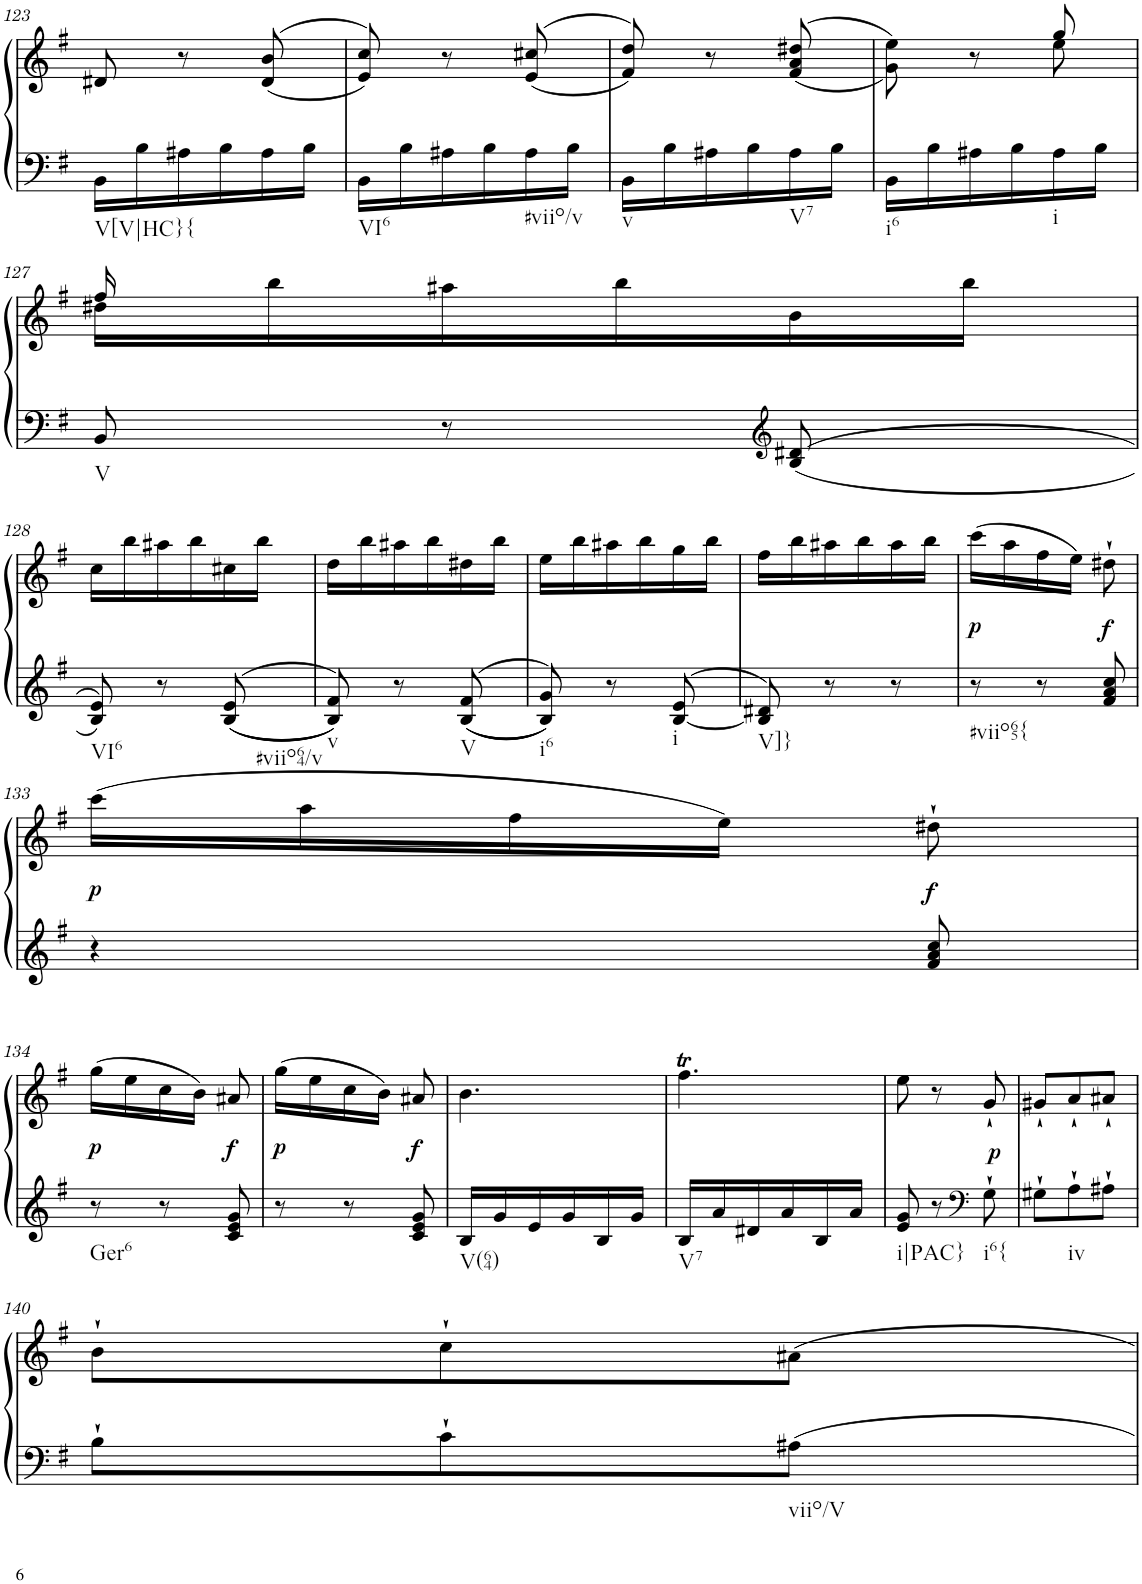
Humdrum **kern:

**kern	**kern	**dynam
*part1	*part1	*part1
*staff2	*staff1	*staff1/2
*I"Klavier linke Hand	*	*
!!LO:PB:g=z
*clefF4	*clefG2	*
*k[f#]	*k[f#]	*
*M3/8	*M3/8	*
=123	=123	=123
!LO:TX:b:t=V[V|HC}{	!	!
16BB\LL	8d#X/	.
16B\	.	.
16A#X\	8r	.
16B\	.	.
16A#\	(>(8d#/ 8b/	.
16B\JJ	.	.
=124	=124	=124
!LO:TX:b:t=VI6	!	!
16BB\LL	8e/ 8cc/))	.
16B\	.	.
16A#X\	8r	.
16B\	.	.
!LO:TX:b:t=#viio/v	!	!
16A#\	((>8e/ 8cc#X/	.
16B\JJ	.	.
=125	=125	=125
!LO:TX:b:t=v	!	!
16BB\LL	8f#/ 8dd/))	.
16B\	.	.
16A#X\	8r	.
16B\	.	.
!LO:TX:b:t=V7	!	!
16A#\	(<(>8f#/ 8a/ 8dd#X/	.
16B\JJ	.	.
=126	=126	=126
*	*^	*
!LO:TX:b:t=i6	!	!	!
16BB\LL	8g\ 8ee\))	4ryy	.
16B\	.	.	.
16A#X\	8r	.	.
16B\	.	.	.
!LO:TX:b:t=i	!	!	!
16A#\	8gg/	8ee\	.
16B\JJ	.	.	.
!!LO:LB:g=z	!!
=127	=127	=127	=127
!LO:TX:b:t=V	!	!	!
8BB/	16ff#/	16dd#X\LL	.
.	16ryy	16bb\	.
8r	8ryy	16aa#X\	.
.	.	16bb\	.
*clefG2	*	*	*
8B/ 8d#X/	8ryy	16b\	.
.	.	16bb\JJ	.
!!LO:LB:g=z
=128	=128	=128	=128
!LO:TX:b:t=VI6	!	!	!
*	*v	*v	*
8B/ 8e/	16cc\LL	.
.	16bb\	.
8r	16aa#X\	.
.	16bb\	.
!LO:TX:b:t=#viio64/v	!	!
8B/ 8e/	16cc#X\	.
.	16bb\JJ	.
=129	=129	=129
!LO:TX:b:t=v	!	!
8B/ 8f#/	16dd\LL	.
.	16bb\	.
8r	16aa#X\	.
.	16bb\	.
!LO:TX:b:t=V	!	!
8B/ 8f#/	16dd#X\	.
.	16bb\JJ	.
=130	=130	=130
!LO:TX:b:t=i6	!	!
8B/ 8g/	16ee\LL	.
.	16bb\	.
8r	16aa#X\	.
.	16bb\	.
!LO:TX:b:t=i	!	!
[8B/ 8e/	16gg\	.
.	16bb\JJ	.
=131	=131	=131
!LO:TX:b:t=V]}	!	!
8B/] 8d#X/	16ff#\LL	.
.	16bb\	.
8r	16aa#X\	.
.	16bb\	.
8r	16aa#\	.
.	16bb\JJ	.
=132	=132	=132
!LO:TX:b:t=#viio65{	!	!
!	!	!LO:DY:b
8r	(16ccc\LL	p
.	16aa\	.
8r	16ff#\	.
.	16ee\JJ)	.
!	!	!LO:DY:b
8f#/ 8a/ 8cc/	8dd#X`\	f
!!LO:LB:g=z
=133	=133	=133
!	!	!LO:DY:b
4r	(16ccc\LL	p
.	16aa\	.
.	16ff#\	.
.	16ee\JJ)	.
!	!	!LO:DY:b
8f#/ 8a/ 8cc/	8dd#X`\	f
!!LO:LB:g=z
=134	=134	=134
!LO:TX:b:t=Ger6	!	!
!	!	!LO:DY:b
8r	(16gg\LL	p
.	16ee\	.
8r	16cc\	.
.	16b\JJ)	.
!	!	!LO:DY:b
8c/ 8e/ 8g/	8a#X/	f
=135	=135	=135
!	!	!LO:DY:b
8r	(16gg\LL	p
.	16ee\	.
8r	16cc\	.
.	16b\JJ)	.
!	!	!LO:DY:b
8c/ 8e/ 8g/	8a#X/	f
=136	=136	=136
!LO:TX:b:t=V(64)	!	!
16B/LL	4.b\	.
16g/	.	.
16e/	.	.
16g/	.	.
16B/	.	.
16g/JJ	.	.
=137	=137	=137
!LO:TX:b:t=V7	!	!
16B/LL	4.ff#t\	.
16a/	.	.
16d#X/	.	.
16a/	.	.
16B/	.	.
16a/JJ	.	.
=138	=138	=138
!LO:TX:b:t=i|PAC}	!	!
8e/ 8g/	8ee\	.
8r	8r	.
*clefF4	*	*
!LO:TX:b:t=i6{	!	!
!	!	!LO:DY:a=2
8G`\	8g`/	p
=139	=139	=139
8G#X`\L	8g#X`/L	.
!LO:TX:b:t=iv	!	!
8A`\	8a`/	.
8A#X`\J	8a#X`/J	.
!!LO:LB:g=z
=140	=140	=140
8B`\L	8b`\L	.
8c`\	8cc`\	.
!LO:TX:b:t=viio/V	!	!
8A#X\J	8a#X\J	.
=	=	=
*-	*-	*-
